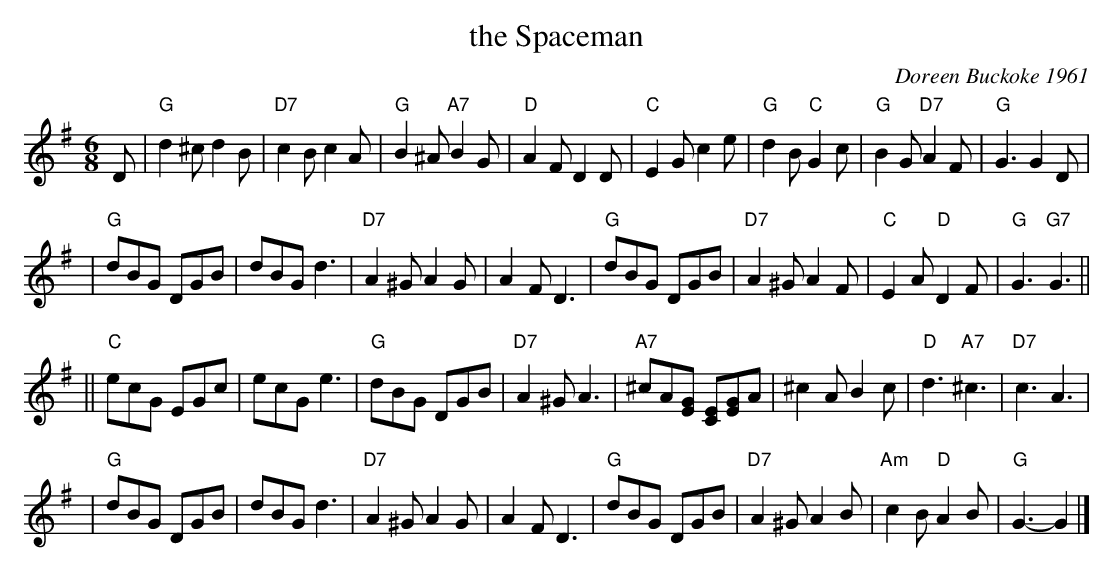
X:1
T: the Spaceman
C: Doreen Buckoke 1961
M:6/8
K:G
D \
| "G"d2^c d2B | "D7"c2B c2A | "G"B2^A "A7"B2G | "D"A2F D2D \
| "C"E2G  c2e | "G"d2B "C"G2c | "G"B2G "D7"A2F | "G"G3 G2D |
| "G"dBG DGB | dBG d3 | "D7" A2^G A2G | A2F D3 \
| "G"dBG DGB | "D7"A2^G A2F | "C"E2A "D"D2F | "G"G3 "G7"G3 ||
|| "C"ecG EGc | ecG e3 | "G"dBG DGB | "D7"A2^G A3 \
| "A7"^cA[GE] [EC][GE]A | ^c2A B2c | "D"d3 "A7"^c3 | "D7"c3 A3 |
| "G"dBG DGB | dBG d3 | "D7"A2^G A2G | A2F D3 \
| "G"dBG DGB | "D7"A2^G A2B | "Am"c2B "D"A2B | "G"G3 -G2 |]
